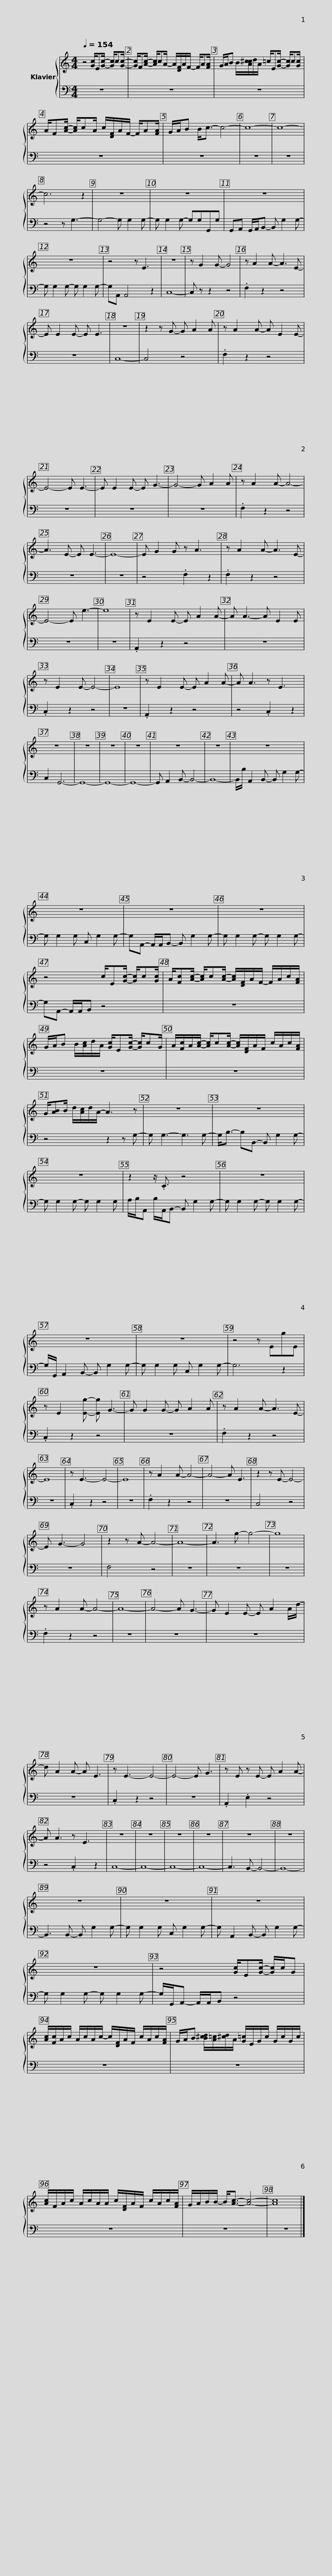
X:1
%%score { 1 | 2 }
L:1/8
Q:1/4=154
M:4/4
I:linebreak $
K:C
V:1 treble
V:2 bass
V:1
 z4 [Gc]/E[Gc]/- [Gc]/c[Gc]/- | [Gc]/F[Ac]/- [Ac]/cA/- A/[DF]/A/F/- F/A[FA]/ | G/A/B B/[Ac^c]/d/A/ =c/E[Gc]/- [Gc]/c[Gc]/ |$ A/F[Ac]/- [Ac]/cA/ c/[DF]/A/F/- F/A[FA]/ | G/A/B B<c- c4- | %5
 c8- | c8- | c6 z2 | z8 | z8 |$ %10
 z8 | z8 | z4 z E3 | z8 | z G2 G- G4 | %15
 z A2 A- A3 E- | E E2 E- E E3 |$ z8 | z2 z G- G A2 A | z A2 A- A E2 E- | %20
 E4- E E3- | E E2 E- E G3- | G4- G A2 A | z A2 A- A4- |$ A3 E- E E3- | %25
 E8- | E G2 G z A3 | z A2 A- A3 E- | E4- E e3- | e8 | %30
 z E2 E- E A2 A- |$ A A3- A E2 E | z E2 E- E4- | E8 | z E2 E- E A2 A- | %35
 A A3 z E3 | z8 | z8 | z8 | z8 |$ %40
 z8 | z8 | z8 | z8 | z8 | %45
 z8 |$ z4 c/E[Gc]/- [Gc]/c[Gc]/ | A/[Fc][Ac]/- [Ac]/c[Ac]/- [Ac]/[DF]/A/F/- F/A/c/[FA]/ | G/A/B B/[Ac]/d/A/ [Gc]/E[Gc]/- [Gc]/cG/ |$ A/[Fc]/A/[Ac]/- [Ac]/c[Ac]/- [Ac]/[DF]/A/F/ c/A/c/[FA]/ | %50
 G/[AB]B/ d/[Ac]/d/A/- A3 z | z8 | z8 | z8 |$ z2 z/ .C3/2 z4 | %55
 z8 | z8 | z8 | z4 z EgE | z E2 [Eg]- [Eg] G3- |$ %60
 G G2 G- G A2 A | z A2 A- A3 E- | E8 | z E3- E4- | E8 | %65
 z A2 A- A4- | A4- A E3 | z2 z E- E4- | E G3- G4 |$ z2 z A- A4- | %70
 A8- | A3 g- g4- | g8 | z A2 A- A4- | A8- | %75
 A4- A G3- | G E2 E- E A2 A/d/- | d A2 A- A E3 |$ z E3- E4- | E4- E G3 | %80
 z E z E- E A2 A- | A A3 z E3 | z8 | z8 | z8 | %85
 z8 | z8 | z8 |$ z8 | z8 | %90
 z8 | z8 | z4 [Gc]/E[Gc]/- [Gc]/c/G |$ [Ac]/[Fc]/A/c/ A/c/A/c/- c/[DF]/A/F/ c/A/c/[FA]/ | G/A/B [B^cd]/[A=c]/[^cd]/A/ [G=c]/E/G/c/ G/c/G/c/ |$ %95
 [Ac]/F/A/c/ A/c/A/A/ c/[DF]/A/F/ c/A/c/[FA]/ | G/A/B/B/- B<[Ac]- [Ac]4- | [Ac]8 |] %98
V:2
 z8 | z8 | z8 |$ z8 | z8 | %5
 z8 | z8 | z4 z G,3- | G,4- G, G,2 G,- | G, G,2 G,- G,G,G,,G, |$ %10
 G,,A,, G,,/A,,/B,,- B,, G,2 G,- | G, G,2 G,- G, G,2 G,- | G,A,, A,,4 z2 | C,8- | C, z z2 z4 | %15
 .F,2 z2 z4 | z8 |$ C,8- | C,4 z4 | .F,2 z2 z4 | %20
 z8 | z8 | z8 | .F,2 z2 z4 |$ z8 | %25
 z8 | z4 .F,2 z2 | .F,2 z2 z4 | z8 | z8 | %30
 .A,,2 z2 z4 |$ z8 | .C,2 z2 z4 | z8 | .A,,2 z2 z4 | %35
 z4 .C,2 z2 | C,2 G,,6- | G,,8- | G,,8- | G,,8- |$ %40
 G,, A,,2 B,,- B,,4- | B,,8- | B,,/B,/ A,,2 B,,- B,, G,2 G,- | G, G,2 G, C, G,2 G,- | G,A,,- A,,/A,,/B,,- B,, G,2 G,- | %45
 G, G,2 G,- G, G,2 G,- |$ G,A,,- A,,/A,,/B,, z4 | z8 | z8 |$ z8 | %50
 z4 z2 z G,- | G, G,3- G,3 G,- | G,<B,- B,B,,- B,, G,2 G,- | G, G,2 G,- G, G,2 G, |$ A,/B,/A,, B,/A,,/B,,- B,, G,2 G,- | %55
 G, G,2 G,- G, G,2 G,- | G,/G,,/ A,,2 B,,- B,, G,2 G,- | G, G,2 G, C, G,2 G,- | G,6 z2 | .C,2 z2 z4 |$ %60
 z8 | .F,2 z2 z4 | z8 | .C,2 z2 z4 | z8 | %65
 .F,2 z2 z4 | z8 | C,4 z4 | z8 |$ F,4 z4 | %70
 z8 | z8 | z8 | .F,2 z2 z4 | z8 | %75
 z8 | z8 | z8 |$ .C,2 z2 z4 | z8 | %80
 .A,,2 .E,2 z4 | z4 .C,2 z2 | C,8- | C,8- | C,8- | %85
 C,8- | C,3 B,,- B,,4- | B,,8- |$ B,,3 B,,- B,, G,2 G,- | G, G,2 G, C, G,2 G,- | %90
 G, A,,2 B,,- B,, G,2 G,- | G, G,2 G,- G, G,2 G,- | G,/G,,/A,,- A,,/A,,/B,, z4 |$ z8 | z8 |$ %95
 z8 | z8 | z8 |] %98
